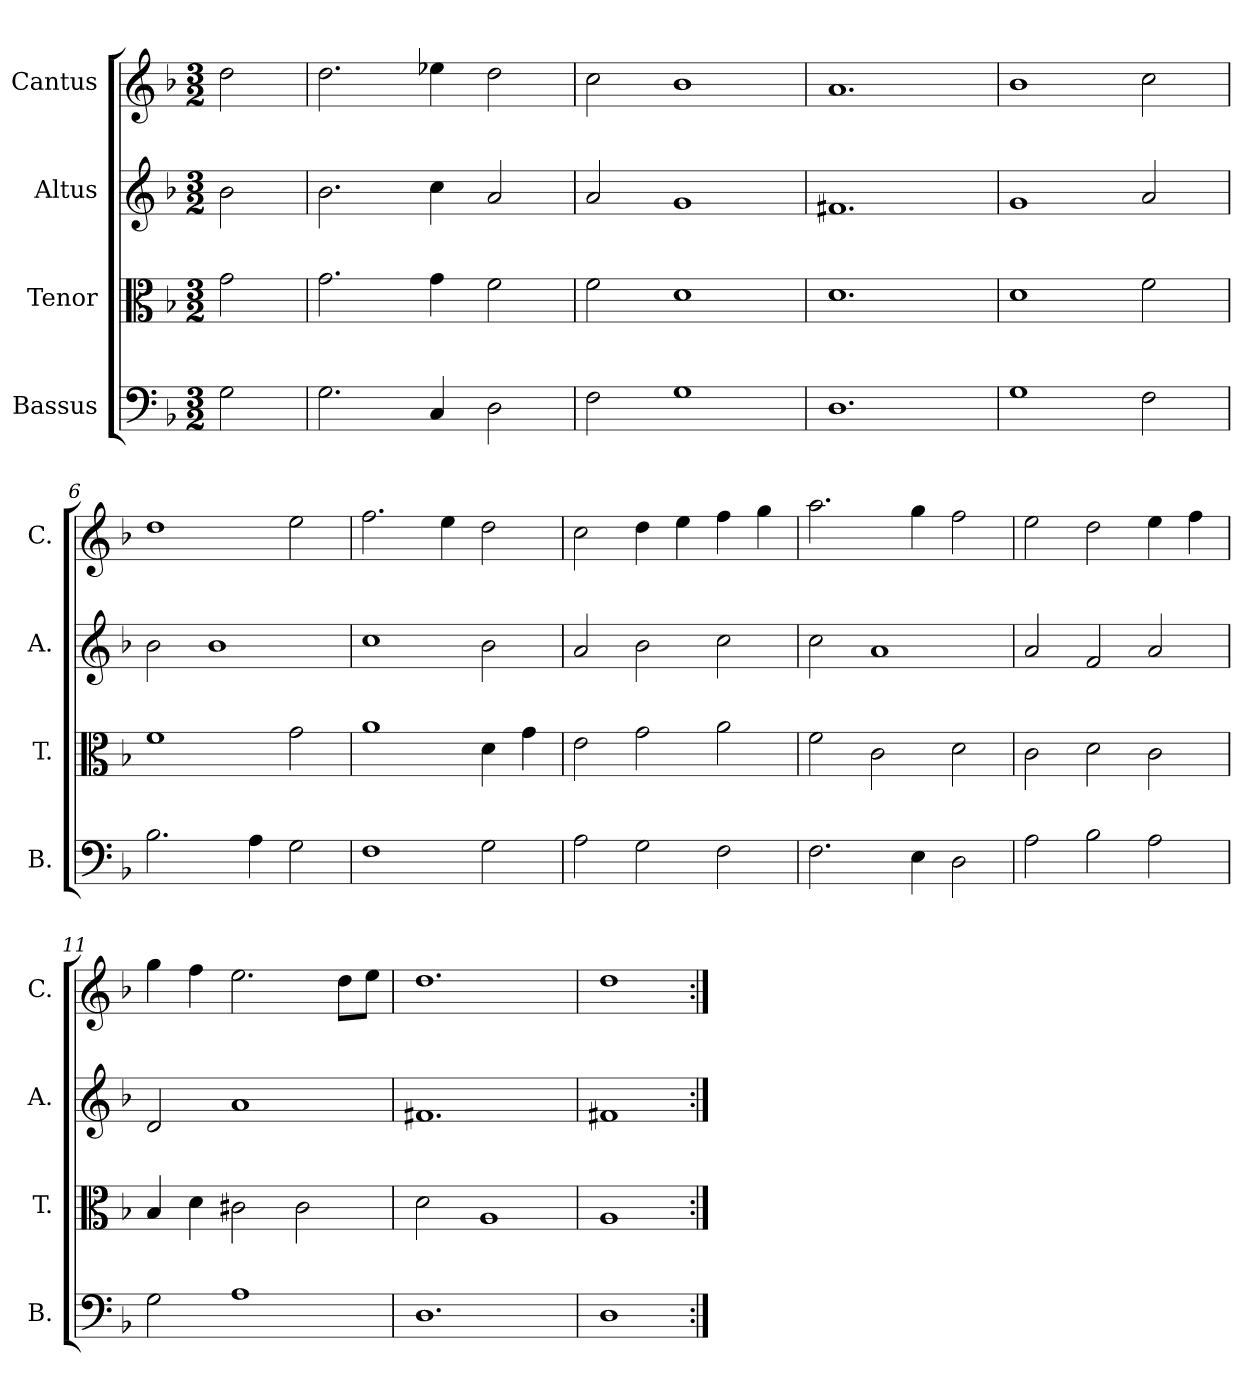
**kern	**kern	**kern	**kern
*part4	*part3	*part2	*part1
*staff4	*staff3	*staff2	*staff1
*I"Bassus	*I"Tenor	*I"Altus	*I"Cantus
*I'B.	*I'T.	*I'A.	*I'C.
*clefF4	*clefC3	*clefG2	*clefG2
*k[b-]	*k[b-]	*k[b-]	*k[b-]
*F:	*F:	*F:	*F:
*M3/2	*M3/2	*M3/2	*M3/2
=1	=1	=1	=1
2G\	2g\	2b-\	2dd\
=2	=2	=2	=2
2.G\	2.g\	2.b-\	2.dd\
4C/	4g\	4cc\	4ee-X\
2D\	2f\	2a/	2dd\
=3	=3	=3	=3
2F\	2f\	2a/	2cc\
1G\	1d\	1g/	1b-\
=4	=4	=4	=4
1.D\	1.d\	1.f#X/	1.a/
=5	=5	=5	=5
1G\	1d\	1g/	1b-\
2F\	2f\	2a/	2cc\
=6	=6	=6	=6
2.B-\	1f\	2b-\	1dd\
.	.	1b-\	.
4A\	.	.	.
2G\	2g\	.	2ee\
=7	=7	=7	=7
1F\	1a\	1cc\	2.ff\
.	.	.	4ee\
2G\	4d\	2b-\	2dd\
.	4g\	.	.
=8	=8	=8	=8
2A\	2e\	2a/	2cc\
2G\	2g\	2b-\	4dd\
.	.	.	4ee\
2F\	2a\	2cc\	4ff\
.	.	.	4gg\
=9	=9	=9	=9
2.F\	2f\	2cc\	2.aa\
.	2c\	1a/	.
4E\	.	.	4gg\
2D\	2d\	.	2ff\
=10	=10	=10	=10
2A\	2c\	2a/	2ee\
2B-\	2d\	2f/	2dd\
2A\	2c\	2a/	4ee\
.	.	.	4ff\
!!LO:LB:g=z
=11	=11	=11	=11
2G\	4B-/	2d/	4gg\
.	4d\	.	4ff\
1A\	2c#X\	1a/	2.ee\
.	2c#\	.	.
.	.	.	8dd\L
.	.	.	8ee\J
=12	=12	=12	=12
1.D\	2d\	1.f#X/	1.dd\
.	1A/	.	.
=13	=13	=13	=13
1D\	1A/	1f#X/	1dd\
=:|!	=:|!	=:|!	=:|!
*-	*-	*-	*-
